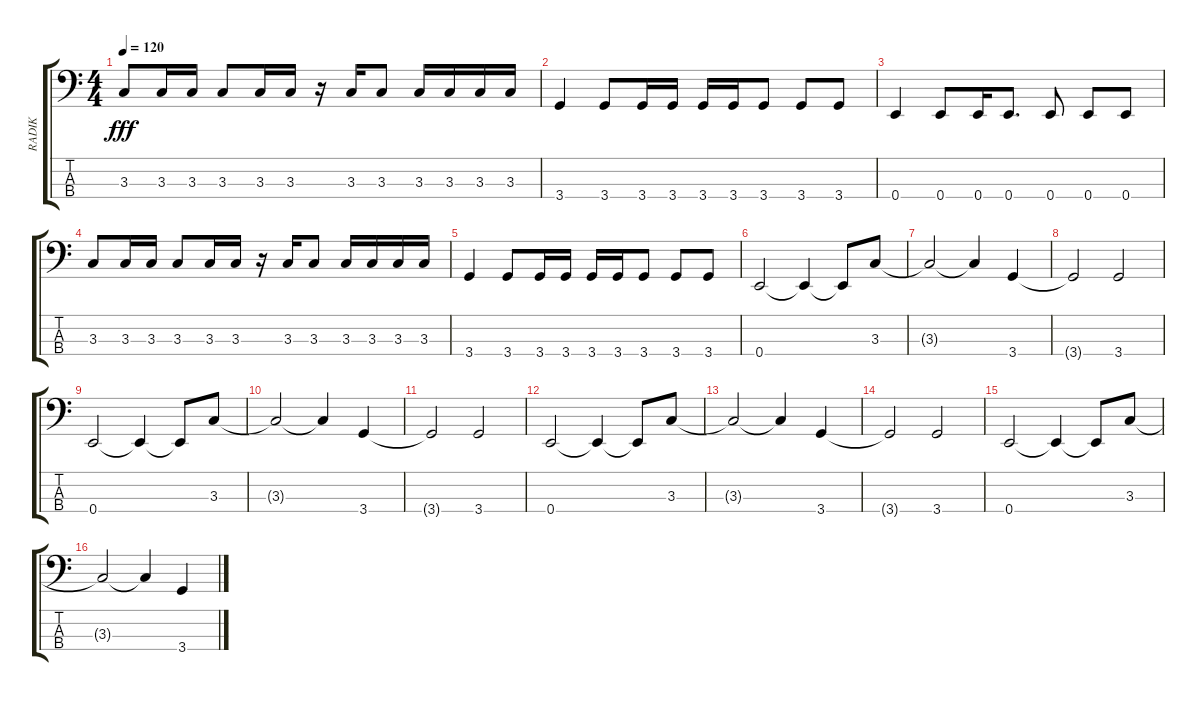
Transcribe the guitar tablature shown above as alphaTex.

\track ("RADIK" "RADIK") {instrument electricbasspick}
\staff {score tabs}
\tuning (G2 D2 A1 E1) {hide}
\ts (4 4)
\tempo 120
\clef f4
\ks c
3.3.8{dy fff} 3.3.16 3.3.16 3.3.8 3.3.16 3.3.16 r.16 3.3.16 3.3.8 3.3.16 3.3.16 3.3.16 3.3.16 |
3.4.4 3.4.8 3.4.16 3.4.16 3.4.16 3.4.16 3.4.8 3.4.8 3.4.8 |
0.4.4 0.4.8 0.4.16 0.4.8{d} 0.4.8 0.4.8 0.4.8 |
3.3.8 3.3.16 3.3.16 3.3.8 3.3.16 3.3.16 r.16 3.3.16 3.3.8 3.3.16 3.3.16 3.3.16 3.3.16 |
3.4.4 3.4.8 3.4.16 3.4.16 3.4.16 3.4.16 3.4.8 3.4.8 3.4.8 |
0.4.2 0.4{t}.4 0.4{t}.8 3.3.8 |
3.3{t}.2 3.3{t}.4 3.4.4 |
3.4{t}.2 3.4.2 |
0.4.2 0.4{t}.4 0.4{t}.8 3.3.8 |
3.3{t}.2 3.3{t}.4 3.4.4 |
3.4{t}.2 3.4.2 |
0.4.2 0.4{t}.4 0.4{t}.8 3.3.8 |
3.3{t}.2 3.3{t}.4 3.4.4 |
3.4{t}.2 3.4.2 |
0.4.2 0.4{t}.4 0.4{t}.8 3.3.8 |
3.3{t}.2 3.3{t}.4 3.4.4
